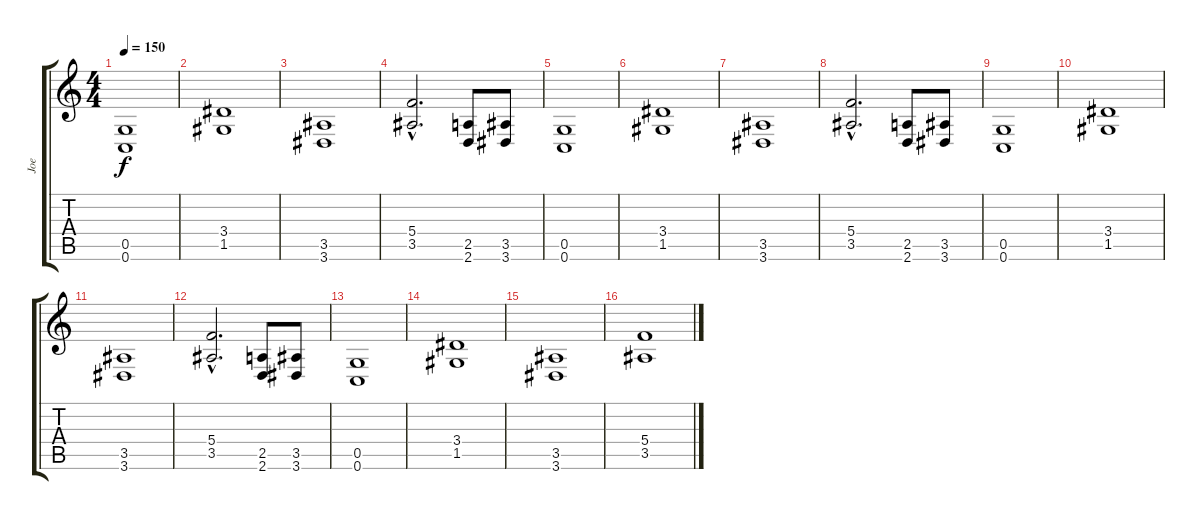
\track ("Joe" "Joe") {instrument distortionguitar}
\staff {score tabs}
\tuning (D4 A3 F3 C3 G2 C2) {hide}
\ts (4 4)
\tempo 150
\clef g2
\ks c
(0.5 0.6).1{dy f} |
(3.4 1.5).1 |
(3.5 3.6).1 |
(5.4{hac} 3.5{hac}).2{d} (2.5 2.6).8 (3.5 3.6).8 |
(0.5 0.6).1 |
(3.4 1.5).1 |
(3.5 3.6).1 |
(5.4{hac} 3.5{hac}).2{d} (2.5 2.6).8 (3.5 3.6).8 |
(0.5 0.6).1 |
(3.4 1.5).1 |
(3.5 3.6).1 |
(5.4{hac} 3.5{hac}).2{d} (2.5 2.6).8 (3.5 3.6).8 |
(0.5 0.6).1 |
(3.4 1.5).1 |
(3.5 3.6).1 |
(5.4 3.5).1
